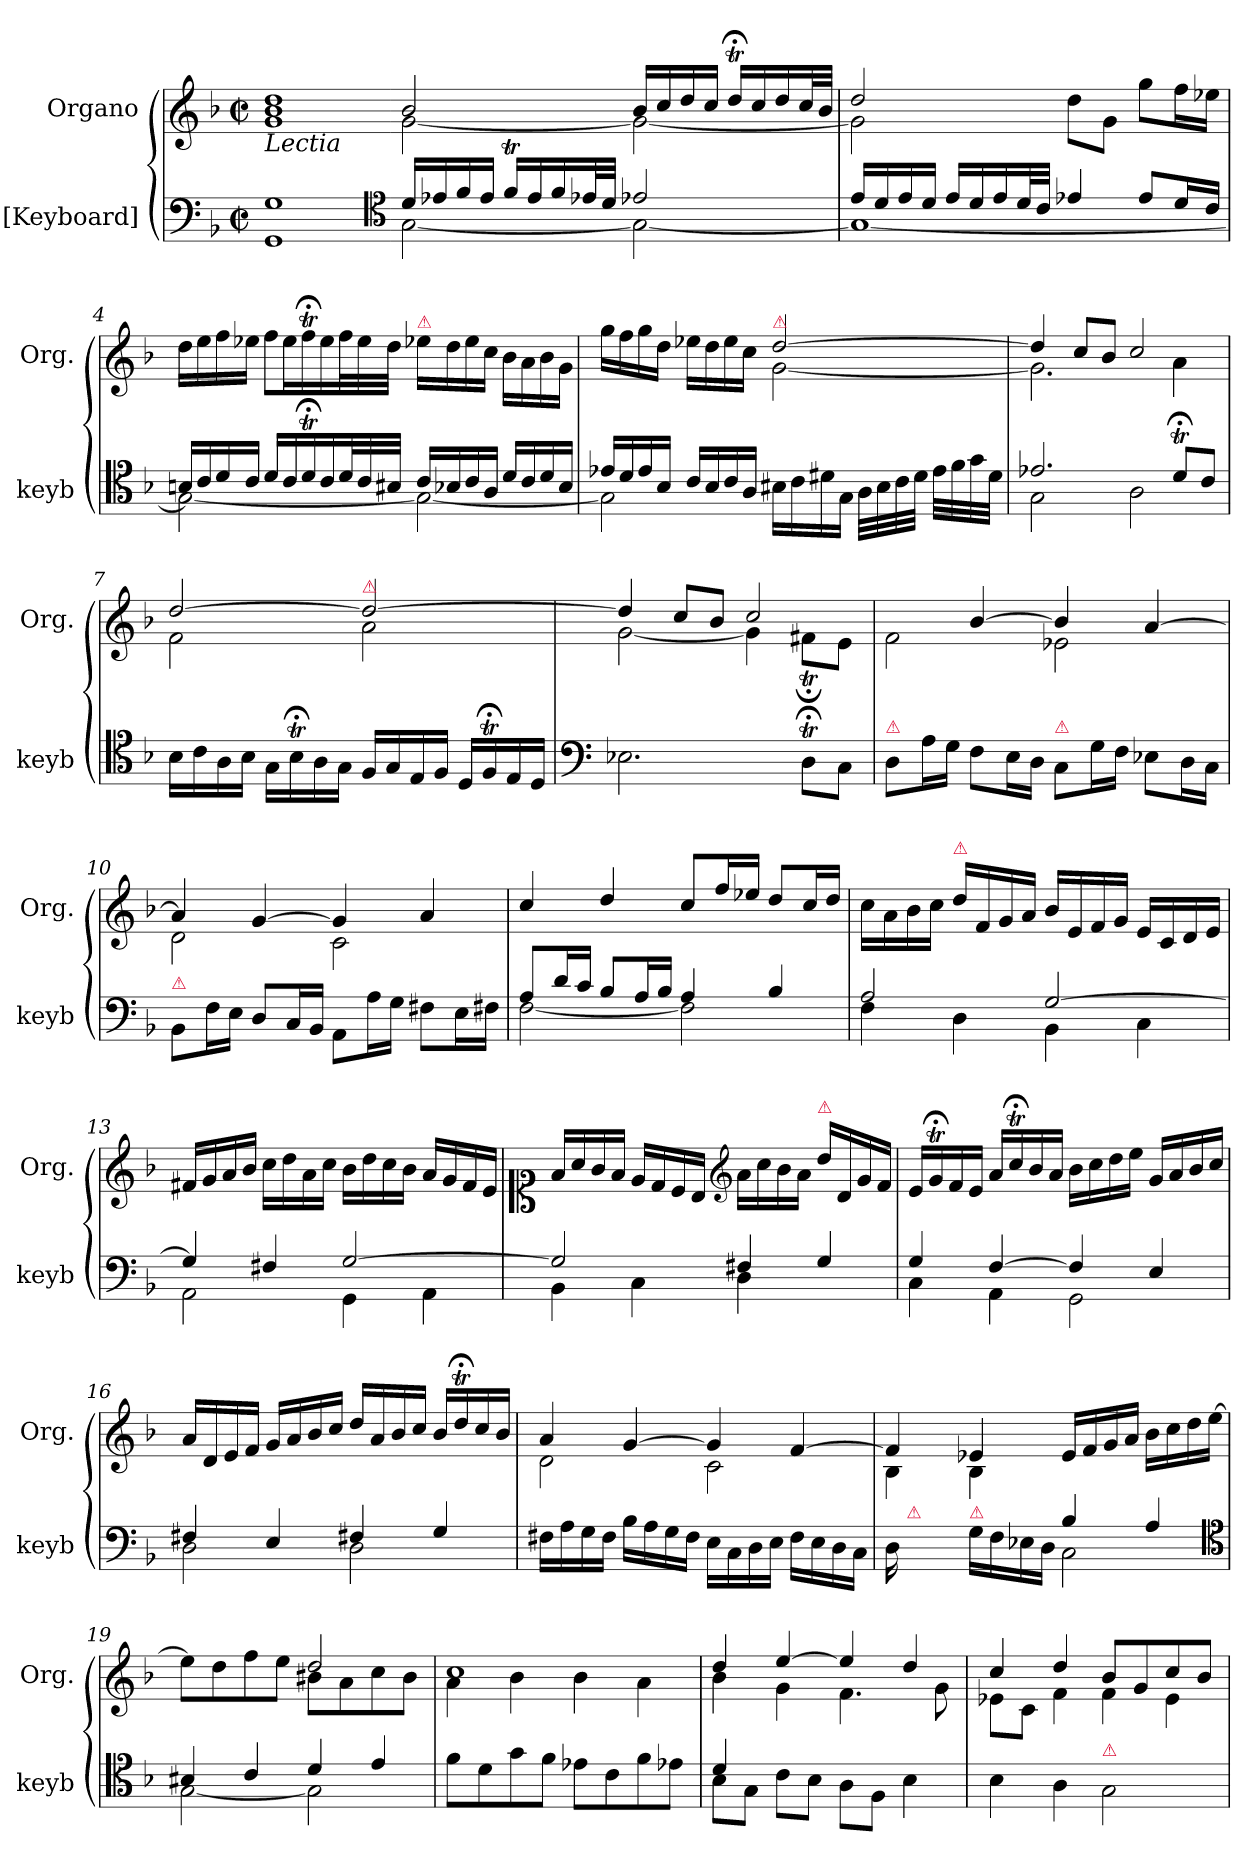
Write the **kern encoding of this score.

**kern	**kern
*part2	*part1
*staff2	*staff1
*I"[Keyboard]	*I"Organo
*I'keyb	*I'Org.
*clefF4	*clefG2
*k[b-]	*k[b-]
*M2/2	*M2/2
*met(c|)	*met(c|)
=1	=1
!	!LO:TX:b:i:t=Lectia
1GG 1G	1g 1b- 1dd
*clefC4	*
=2-	=2-
*^	*^
16d/LL	[<2G\	2b-/	[<2g\
16e-X/	.	.	.
16f/	.	.	.
16e-/JJ	.	.	.
16fT/LL	.	.	.
16e-/	.	.	.
16f/	.	.	.
32e-X/L	.	.	.
32d/JJJ	.	.	.
2e-X/	2G\_<	16b-/LL	2g\_
.	.	16cc/	.
.	.	16dd/	.
.	.	16cc/JJ	.
.	.	16ddT;</LL	.
.	.	16cc/	.
.	.	16dd/	.
.	.	32cc/L	.
.	.	32b-/JJJ	.
=3	=3	=3	=3
16e/LL	1G_<	2dd/	2g\]
16d/	.	.	.
16e/	.	.	.
16d/JJ	.	.	.
16e/LL	.	.	.
16d/	.	.	.
16e/	.	.	.
32d/L	.	.	.
32c/JJJ	.	.	.
4e-X/	.	8dd\L	2ryy
.	.	8g\J	.
8e-/L	.	8gg\L	.
16d/L	.	16ff\L	.
16c/JJ	.	16ee-X\JJ	.
*	*	*v	*v
=4	=4	=4
16Bn/LL	2G\_<	16dd\LL
16c/	.	16ee\
16d/	.	16ff\
16c/JJ	.	16ee-X\JJ
!	!	!LO:N:vis=8
16d/LL	.	16ff\L
!LO:N:vis=16	!	!LO:N:vis=16
32c/	.	32ee-\L
!LO:N:vis=16	!	!LO:N:vis=16
32dT;</	.	32ffT;<\
!LO:N:vis=16	!	!LO:N:vis=16
32c/	.	32ee-\
32d/L	.	32ff\L
32c/	.	32ee-\
32B#X/JJJ	.	32dd\JJJ
!	!	!LO:TX:a:color=crimson:t=⚠
16c/LL	2G\_	16ee-X\LL
16B-X/	.	16dd\
16c/	.	16ee-\
16A/JJ	.	16cc\JJ
16d/LL	.	16b-\LL
16c/	.	16a\
16d/	.	16b-\
16B-/JJ	.	16g\JJ
=5	=5	=5
*	*	*^
16e-X/LL	2G\]	16gg\LL	2ryy
16d/	.	16ff\	.
16e-/	.	16gg\	.
16B-/JJ	.	16dd\JJ	.
16c/LL	.	16ee-X\LL	.
16B-/	.	16dd\	.
16c/	.	16ee-\	.
16A/JJ	.	16cc\JJ	.
!	!	!LO:TX:a:color=crimson:t=⚠	!
16B#X\LL	2ryy	[2dd/	[2g\
16c\	.	.	.
16d#X\	.	.	.
16G\JJ	.	.	.
32A\LLL	.	.	.
32B#\	.	.	.
32c\	.	.	.
32d#\JJJ	.	.	.
32e-\LLL	.	.	.
32f\	.	.	.
32g\	.	.	.
32d#\JJJ	.	.	.
=6	=6	=6	=6
2.e-X/	2G\	4dd/]	2.g\]
.	.	8cc/L	.
.	.	8b-/J	.
.	2A\	2cc/	.
8dt;</L	.	.	4a\
8c/J	.	.	.
*v	*v	*	*
=7	=7	=7
16B-\LL	[>2dd/	2f\
16c\	.	.
16A\	.	.
16B-\JJ	.	.
16G\LL	.	.
16B-T;<\	.	.
16A\	.	.
16G\JJ	.	.
!	!LO:TX:a:color=crimson:t=⚠	!
16F/LL	2dd/_	2a\
16G/	.	.
16E/	.	.
16F/JJ	.	.
16D/LL	.	.
16FT;</	.	.
16E/	.	.
16D/JJ	.	.
=8	=8	=8
*clefF4	*	*
2.E-X\	4dd/]	[2g\
.	8cc/L	.
.	8b-/J	.
.	2cc/	4g\]
8Dt;<\L	.	8f#Xt;<\L
8C\J	.	8e\J
=9	=9	=9
!LO:TX:a:color=crimson:t=⚠	!	!
8D/L	4ryy	2f\
16A\L	.	.
16G\JJ	.	.
8F\L	[4b-/	.
16E\L	.	.
16D\JJ	.	.
!LO:TX:a:color=crimson:t=⚠	!	!
8C/L	4b-/]	2e-X\
16G\L	.	.
16F\JJ	.	.
8E-X\L	[4a/	.
16D\L	.	.
16C\JJ	.	.
=10	=10	=10
!LO:TX:a:color=crimson:t=⚠	!	!
8BB-/L	4a/]	2d\
16F\L	.	.
16E\JJ	.	.
8D/L	[4g/	.
16C/L	.	.
16BB-/JJ	.	.
8AA/L	4g/]	2c\
16A\L	.	.
16G\JJ	.	.
8F#X\L	4a/	.
16E\L	.	.
16F#X\JJ	.	.
*	*v	*v
=11	=11
*^	*
8A/L	[2F\	4cc/
16d/L	.	.
16c/JJ	.	.
8B-/L	.	4dd/
16A/L	.	.
16B-/JJ	.	.
4A/	2F\]	8cc/L
.	.	16ff/L
.	.	16ee-X/JJ
4B-/	.	8dd/L
.	.	16cc/L
.	.	16dd/JJ
=12	=12	=12
2A/	4F\	16cc\LL
.	.	16a\
.	.	16b-\
.	.	16cc\JJ
!	!	!LO:TX:a:color=crimson:t=⚠
.	4D\	16dd\LL
.	.	16f/
.	.	16g/
.	.	16a/JJ
[2G/	4BB-\	16b-/LL
.	.	16e/
.	.	16f/
.	.	16g/JJ
.	4C\	16e/LL
.	.	16c/
.	.	16d/
.	.	16e/JJ
=13	=13	=13
4G/]	2AA\	16f#X/LL
.	.	16g/
.	.	16a/
.	.	16b-/JJ
4F#X/	.	16cc\LL
.	.	16dd\
.	.	16a\
.	.	16cc\JJ
[2G/	4GG\	16b-\LL
.	.	16dd\
.	.	16cc\
.	.	16b-\JJ
.	4AA\	16a/LL
.	.	16g/
.	.	16f#/
.	.	16e/JJ
=14	=14	=14
*	*	*clefC1
2G/]	4BB-\	16f/LL
.	.	16a/
.	.	16g/
.	.	16f/JJ
.	4C\	16e/LL
.	.	16d/
.	.	16c/
.	.	16B-/JJ
*	*	*clefG2
4F#X/	4D\	16a\LL
.	.	16cc\
.	.	16b-\
.	.	16a\JJ
!	!	!LO:TX:a:color=crimson:t=⚠
4G/	4ryy	16dd\LL
.	.	16d/
.	.	16g/
.	.	16f/JJ
=15	=15	=15
4G/	4C\	16e/LL
.	.	16gT;</
.	.	16f/
.	.	16e/JJ
[4F/	4AA\	16a/LL
.	.	16ccT;</
.	.	16b-/
.	.	16a/JJ
4F/]	2GG\	16b-\LL
.	.	16cc\
.	.	16dd\
.	.	16ee\JJ
4E/	.	16g/LL
.	.	16a/
.	.	16b-/
.	.	16cc/JJ
=16	=16	=16
4F#X/	2D\	16a/LL
.	.	16d/
.	.	16e/
.	.	16f/JJ
4E/	.	16g/LL
.	.	16a/
.	.	16b-/
.	.	16cc/JJ
4F#X/	2D\	16dd/LL
.	.	16a/
.	.	16b-/
.	.	16cc/JJ
4G/	.	16b-/LL
.	.	16ddT;</
.	.	16cc/
.	.	16b-/JJ
*v	*v	*
=17	=17
*	*^
16F#X\LL	4a/	2d\
16A\	.	.
16G\	.	.
16F#\JJ	.	.
16B-\LL	[4g/	.
16A\	.	.
16G\	.	.
16F#\JJ	.	.
16E\LL	4g/]	2c\
16C\	.	.
16D\	.	.
16E\JJ	.	.
16F#\LL	[4f/	.
16E\	.	.
16D\	.	.
16C\JJ	.	.
=18	=18	=18
*^	*	*
16D\	2ryy	4f/]	4B-\
!LO:TX:a:color=crimson:t=⚠	!	!	!
16ryy	.	.	.
16ryy	.	.	.
16ryy	.	.	.
!LO:TX:a:color=crimson:t=⚠	!	!	!
16G\LL	.	4e-X/	4B-\
16F\	.	.	.
16E-X\	.	.	.
16D\JJ	.	.	.
4B-/	2C\	16e-/LL	2ryy
.	.	16f/	.
.	.	16g/	.
.	.	16a/JJ	.
4A/	.	16b-\LL	.
.	.	16cc\	.
.	.	16dd\	.
.	.	[16ee\JJ	.
*clefC4	*	*	*
=19	=19	=19	=19
4B#X/	[2G\	8ee\L]	2ryy
.	.	8dd\	.
4c/	.	8ff\	.
.	.	8ee\J	.
4d/	2G\]	2dd/	8b#X\L
.	.	.	8a\
4e/	.	.	8cc\
.	.	.	8b#\J
*v	*v	*	*
=20	=20	=20
8f\L	1cc	4a\
8d\	.	.
8g\	.	4b-\
8f\J	.	.
8e-X\L	.	4b-\
8c\	.	.
8f\	.	4a\
8e-X\J	.	.
=21	=21	=21
*^	*	*
4d/	8B-\L	4dd/	4b-\
.	8G\J	.	.
4ryy	8c\L	[4ee/	4g\
.	8B-\J	.	.
2ryy	8A\L	4ee/]	4.f\
.	8F\J	.	.
.	4B-\	4dd/	.
.	.	.	8g\
*v	*v	*	*
=22	=22	=22
4B-\	4cc/	8e-X\L
.	.	8c\J
4A\	4dd/	4f\
!LO:TX:a:color=crimson:t=⚠	!	!
2G\	8b-/L	4f\
.	8g/	.
.	8cc/	4e-\
.	8b-/J	.
*	*v	*v
=	=
*-	*-
